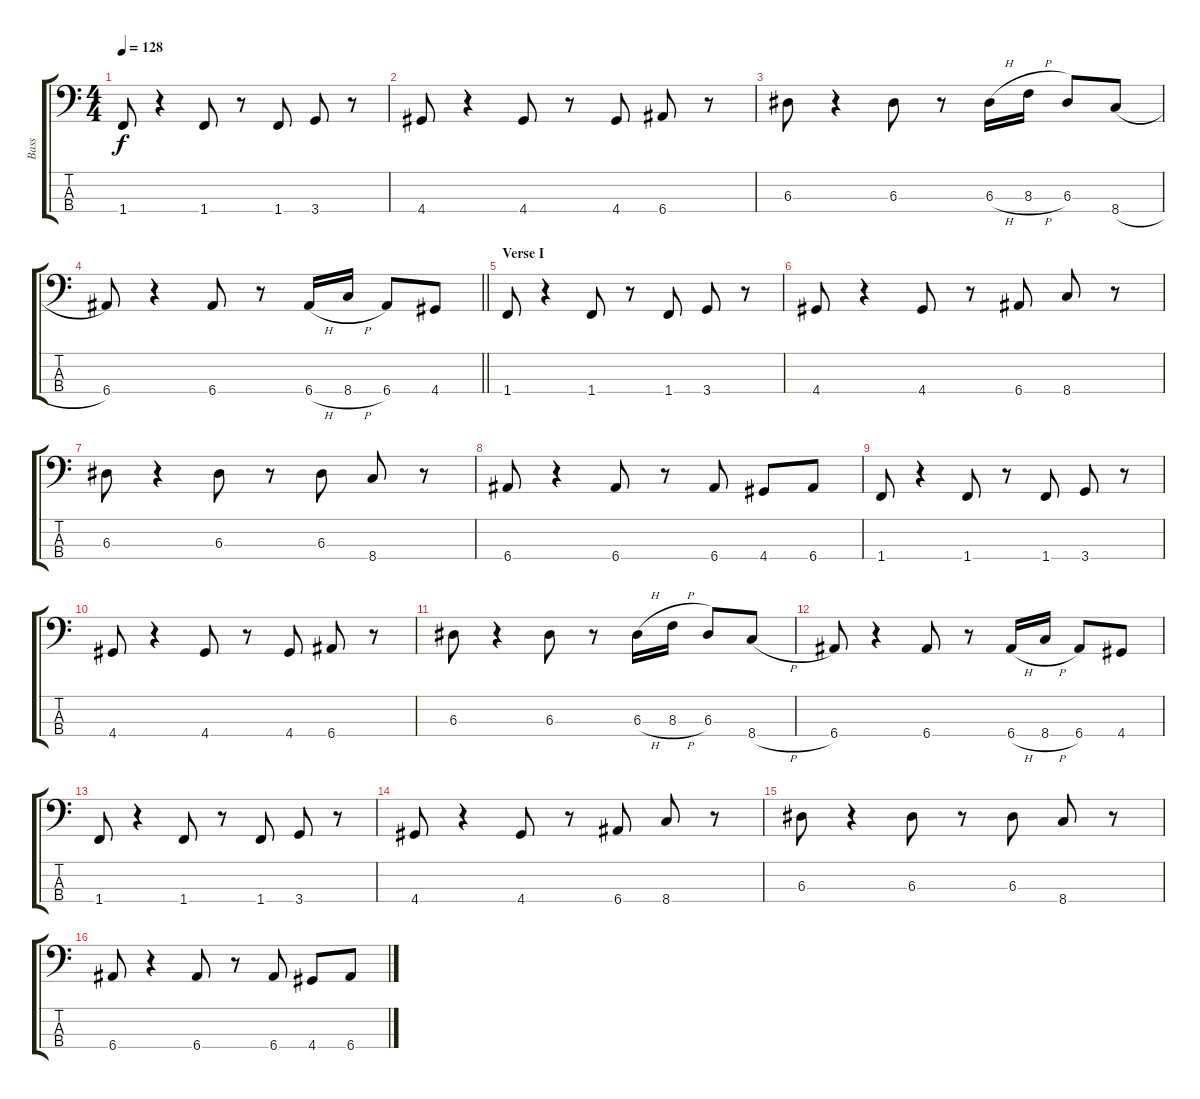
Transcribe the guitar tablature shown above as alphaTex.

\track ("Bass" "Bass") {instrument electricbassfinger}
\staff {score tabs}
\tuning (G2 D2 A1 E1) {hide}
\ts (4 4)
\tempo 128
\clef f4
\ks c
1.4.8{dy f} r.4 1.4.8 r.8 1.4.8 3.4.8 r.8 |
4.4.8 r.4 4.4.8 r.8 4.4.8 6.4.8 r.8 |
6.3.8 r.4 6.3.8 r.8 6.3{h}.16 8.3{h}.16 6.3.8 8.4{h}.8 |
\barLineRight lightlight
6.4.8 r.4 6.4.8 r.8 6.4{h}.16 8.4{h}.16 6.4.8 4.4.8 |
\section ("" "Verse I")
1.4.8 r.4 1.4.8 r.8 1.4.8 3.4.8 r.8 |
4.4.8 r.4 4.4.8 r.8 6.4.8 8.4.8 r.8 |
6.3.8 r.4 6.3.8 r.8 6.3.8 8.4.8 r.8 |
6.4.8 r.4 6.4.8 r.8 6.4.8 4.4.8 6.4.8 |
1.4.8 r.4 1.4.8 r.8 1.4.8 3.4.8 r.8 |
4.4.8 r.4 4.4.8 r.8 4.4.8 6.4.8 r.8 |
6.3.8 r.4 6.3.8 r.8 6.3{h}.16 8.3{h}.16 6.3.8 8.4{h}.8 |
6.4.8 r.4 6.4.8 r.8 6.4{h}.16 8.4{h}.16 6.4.8 4.4.8 |
1.4.8 r.4 1.4.8 r.8 1.4.8 3.4.8 r.8 |
4.4.8 r.4 4.4.8 r.8 6.4.8 8.4.8 r.8 |
6.3.8 r.4 6.3.8 r.8 6.3.8 8.4.8 r.8 |
6.4.8 r.4 6.4.8 r.8 6.4.8 4.4.8 6.4.8
